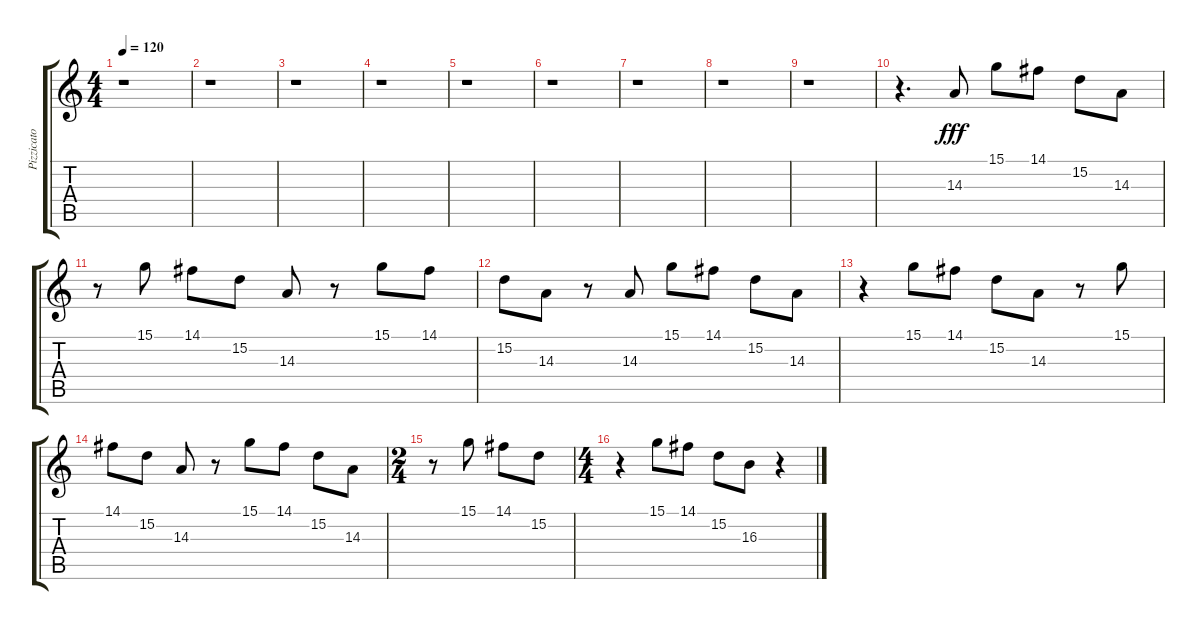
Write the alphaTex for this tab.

\track ("Pizzicato" "Pizzicato") {instrument pizzicatostrings}
\staff {score tabs}
\tuning (E4 B3 G3 D3 A2 E2) {hide}
\ts (4 4)
\tempo 120
\clef g2
\ks c
r.1{dy fff} |
r.1 |
r.1 |
r.1 |
r.1 |
r.1 |
r.1 |
r.1 |
r.1 |
r.4{d} 14.3.8 15.1.8 14.1.8 15.2.8 14.3.8 |
r.8 15.1.8 14.1.8 15.2.8 14.3.8 r.8 15.1.8 14.1.8 |
15.2.8 14.3.8 r.8 14.3.8 15.1.8 14.1.8 15.2.8 14.3.8 |
r.4 15.1.8 14.1.8 15.2.8 14.3.8 r.8 15.1.8 |
14.1.8 15.2.8 14.3.8 r.8 15.1.8 14.1.8 15.2.8 14.3.8 |
\ts (2 4)
r.8 15.1.8 14.1.8 15.2.8 |
\ts (4 4)
r.4 15.1.8 14.1.8 15.2.8 16.3.8 r.4
